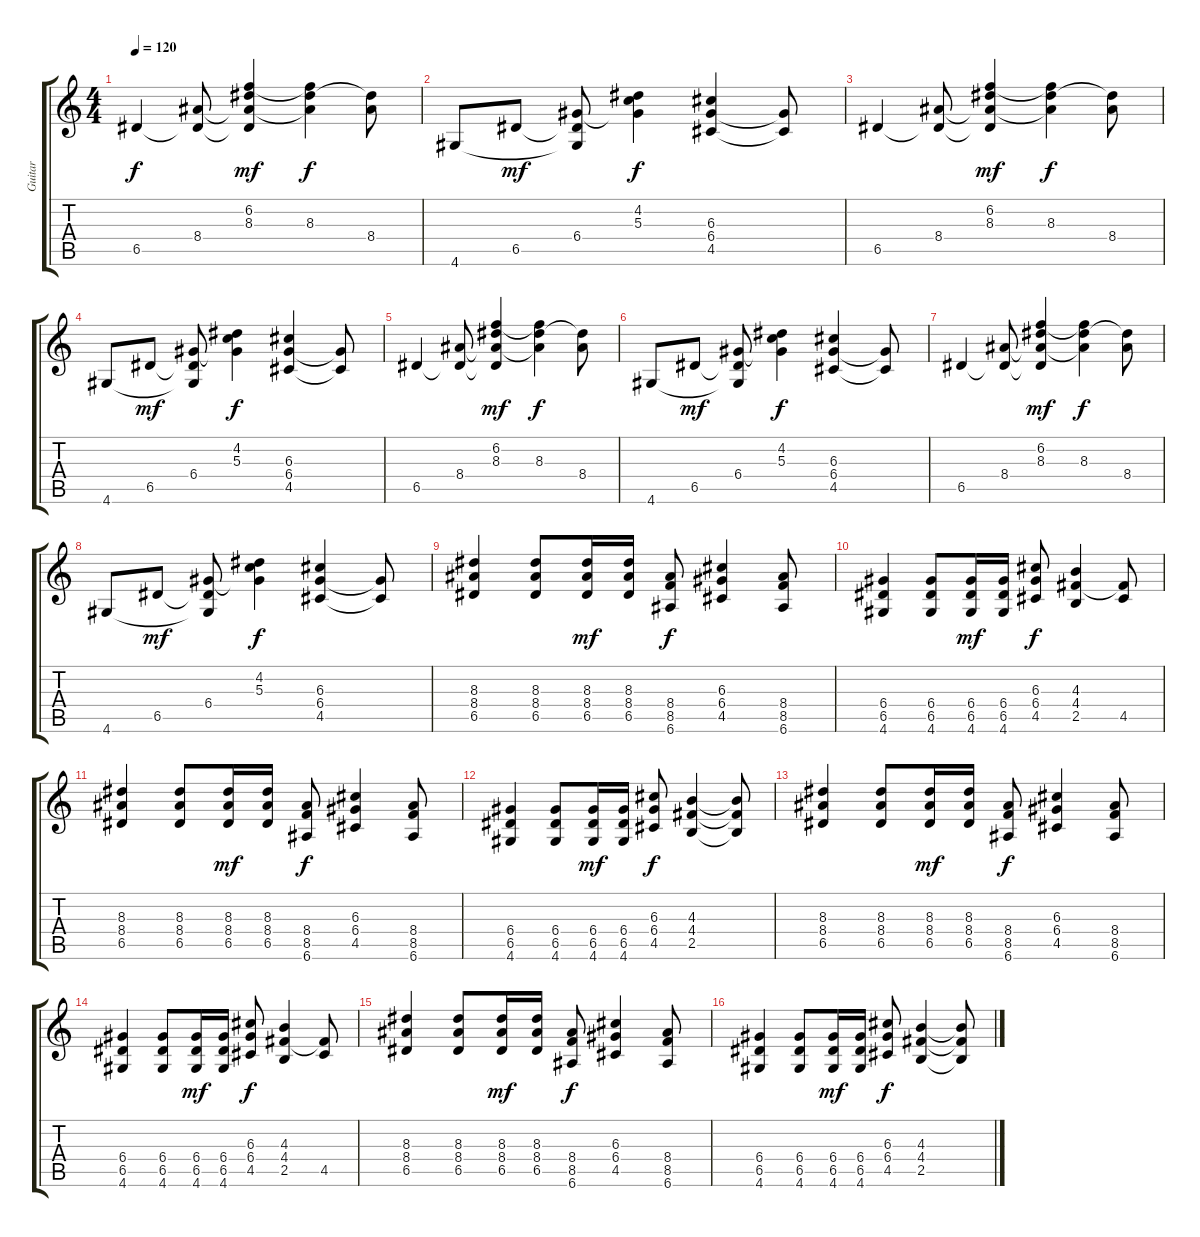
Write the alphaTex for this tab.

\track ("Guitar" "Guitar") {instrument acousticguitarnylon}
\staff {score tabs}
\tuning (E4 B3 G3 D3 A2 E2) {hide}
\ts (4 4)
\tempo 120
\clef g2
\ks c
6.5.4{dy f} (8.4 6.5{t}).8 (6.2 8.3 8.4{t} 6.5{t}).4{dy mf} (6.2{t} 8.3 8.4{t}).4{dy f} (8.3{t} 8.4).8 |
4.6.8 6.5.8{dy mf} (6.4 6.5{t} 4.6{t}).8 (4.2 5.3 6.4{t}).4{dy f} (6.3 6.4 4.5).4 (6.4{t} 4.5{t}).8 |
6.5.4 (8.4 6.5{t}).8 (6.2 8.3 8.4{t} 6.5{t}).4{dy mf} (6.2{t} 8.3 8.4{t}).4{dy f} (8.3{t} 8.4).8 |
4.6.8 6.5.8{dy mf} (6.4 6.5{t} 4.6{t}).8 (4.2 5.3 6.4{t}).4{dy f} (6.3 6.4 4.5).4 (6.4{t} 4.5{t}).8 |
6.5.4 (8.4 6.5{t}).8 (6.2 8.3 8.4{t} 6.5{t}).4{dy mf} (6.2{t} 8.3 8.4{t}).4{dy f} (8.3{t} 8.4).8 |
4.6.8 6.5.8{dy mf} (6.4 6.5{t} 4.6{t}).8 (4.2 5.3 6.4{t}).4{dy f} (6.3 6.4 4.5).4 (6.4{t} 4.5{t}).8 |
6.5.4 (8.4 6.5{t}).8 (6.2 8.3 8.4{t} 6.5{t}).4{dy mf} (6.2{t} 8.3 8.4{t}).4{dy f} (8.3{t} 8.4).8 |
4.6.8 6.5.8{dy mf} (6.4 6.5{t} 4.6{t}).8 (4.2 5.3 6.4{t}).4{dy f} (6.3 6.4 4.5).4 (6.4{t} 4.5{t}).8 |
(8.3 8.4 6.5).4{volume 9 instrument overdrivenguitar} (8.3 8.4 6.5).8 (8.3 8.4 6.5).16{dy mf} (8.3 8.4 6.5).16 (8.4 8.5 6.6).8{dy f} (6.3 6.4 4.5).4 (8.4 8.5 6.6).8 |
(6.4 6.5 4.6).4 (6.4 6.5 4.6).8 (6.4 6.5 4.6).16{dy mf} (6.4 6.5 4.6).16 (6.3 6.4 4.5).8{dy f} (4.3 4.4 2.5).4 (4.4{t} 4.5).8 |
(8.3 8.4 6.5).4 (8.3 8.4 6.5).8 (8.3 8.4 6.5).16{dy mf} (8.3 8.4 6.5).16 (8.4 8.5 6.6).8{dy f} (6.3 6.4 4.5).4 (8.4 8.5 6.6).8 |
(6.4 6.5 4.6).4 (6.4 6.5 4.6).8 (6.4 6.5 4.6).16{dy mf} (6.4 6.5 4.6).16 (6.3 6.4 4.5).8{dy f} (4.3 4.4 2.5).4 (4.3{t} 4.4{t} 2.5{t}).8 |
(8.3 8.4 6.5).4{volume 9 instrument overdrivenguitar} (8.3 8.4 6.5).8 (8.3 8.4 6.5).16{dy mf} (8.3 8.4 6.5).16 (8.4 8.5 6.6).8{dy f} (6.3 6.4 4.5).4 (8.4 8.5 6.6).8 |
(6.4 6.5 4.6).4 (6.4 6.5 4.6).8 (6.4 6.5 4.6).16{dy mf} (6.4 6.5 4.6).16 (6.3 6.4 4.5).8{dy f} (4.3 4.4 2.5).4 (4.4{t} 4.5).8 |
(8.3 8.4 6.5).4 (8.3 8.4 6.5).8 (8.3 8.4 6.5).16{dy mf} (8.3 8.4 6.5).16 (8.4 8.5 6.6).8{dy f} (6.3 6.4 4.5).4 (8.4 8.5 6.6).8 |
(6.4 6.5 4.6).4 (6.4 6.5 4.6).8 (6.4 6.5 4.6).16{dy mf} (6.4 6.5 4.6).16 (6.3 6.4 4.5).8{dy f} (4.3 4.4 2.5).4 (4.3{t} 4.4{t} 2.5{t}).8
